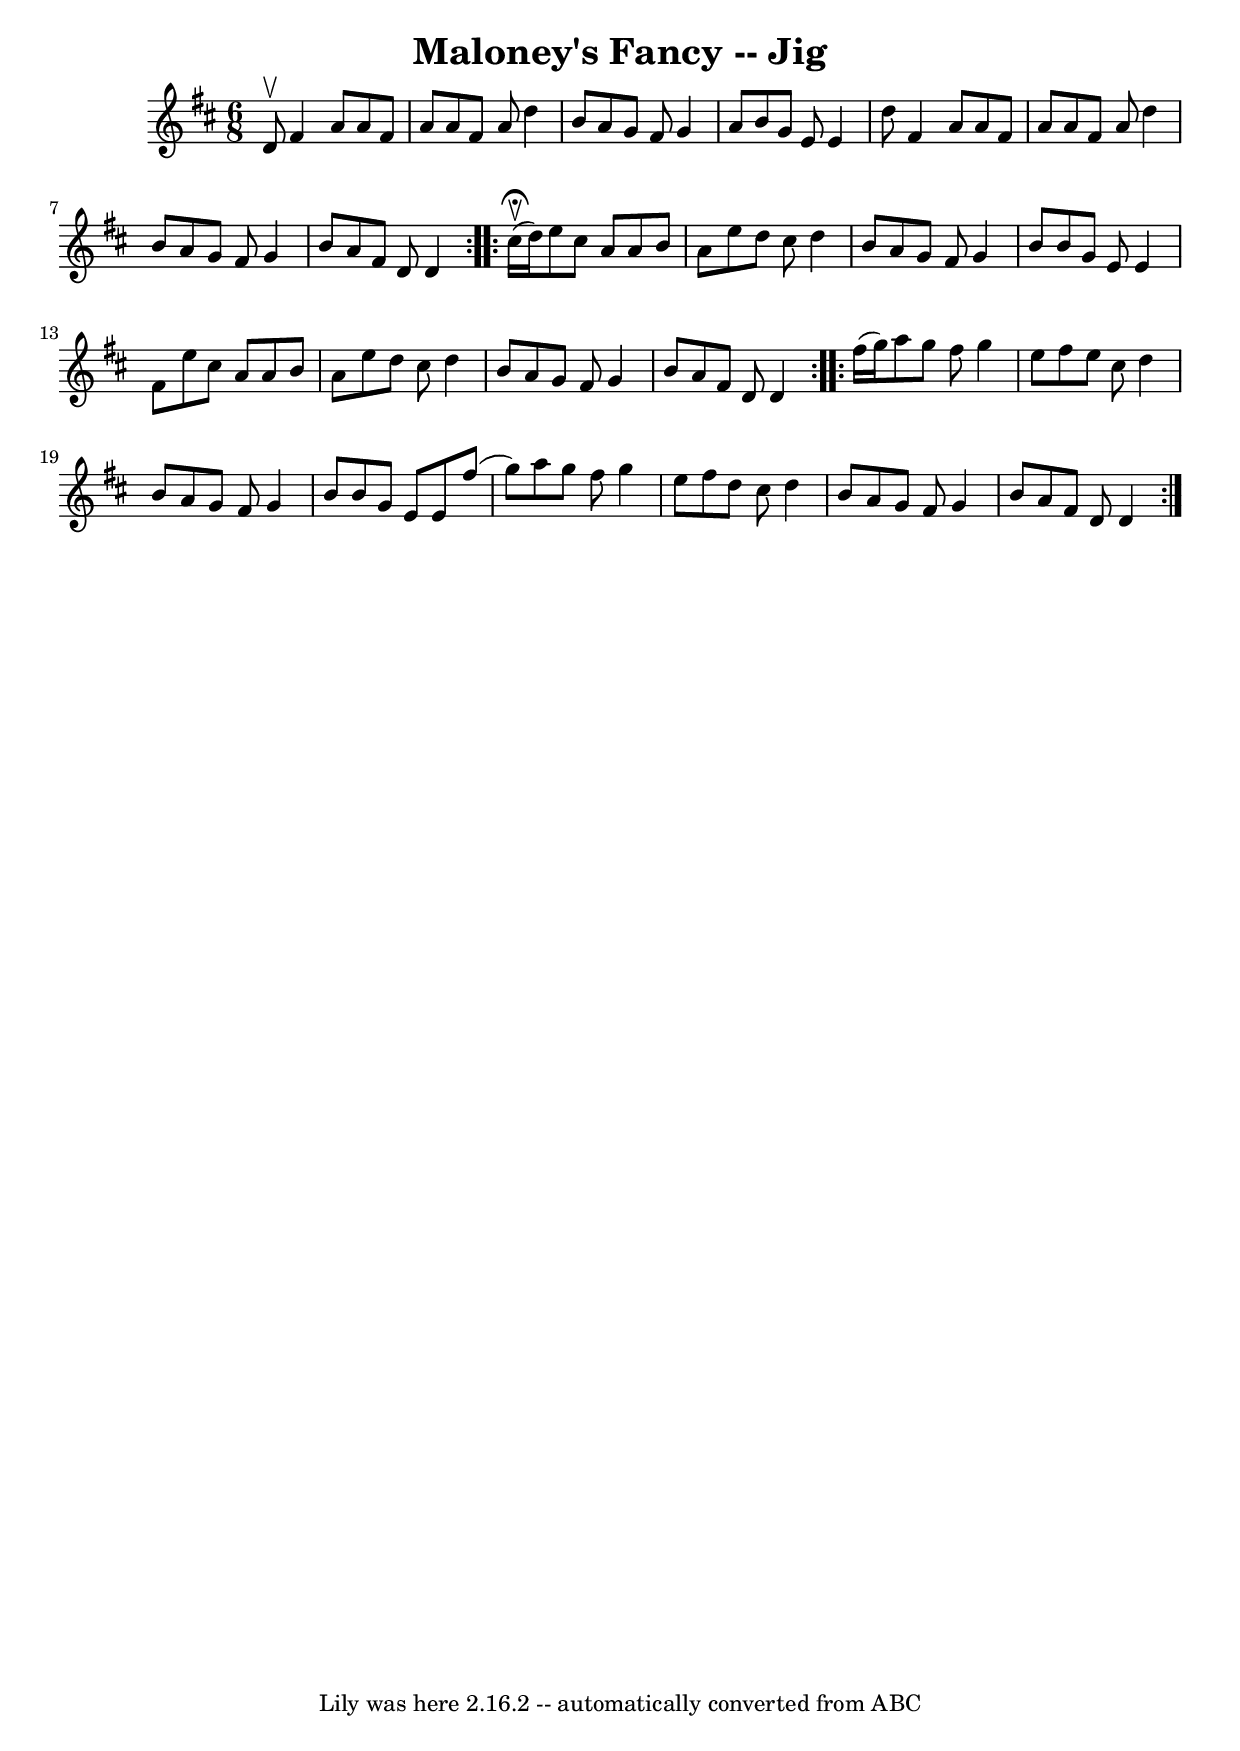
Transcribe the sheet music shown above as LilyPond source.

\version "2.16.2"
\include "Mammoth.ily"
\header {
  %% book = "Ryan's Mammoth Collection"
  crossRefNumber = "1"
  footnotes = "\\\\90 473"
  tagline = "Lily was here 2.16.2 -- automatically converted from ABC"
  title = "Maloney's Fancy -- Jig"

}
voicedefault =  {



  \repeat volta 2 {

    \time 6/8 
    \key d \major d'8^\upbow |
    fis'4 a'8 a'8 fis'8 
    a'8    |
    a'8 fis'8 a'8 d''4 b'8    |
    a'8    
    g'8 fis'8 g'4 a'8    |
    b'8 g'8 e'8 e'4 d''8    
    |
    fis'4 a'8 a'8 fis'8 a'8    |
    a'8 fis'8    
    a'8 d''4 b'8    |
    a'8 g'8 fis'8 g'4 b'8    |
    
    a'8 fis'8 d'8 d'4    
  }     
  \repeat volta 2 {
    cis''16 
    ^\fermata^\upbow(d''16) |
    e''8 cis''8 a'8 a'8 b'8  
    a'8    |
    e''8 d''8 cis''8 d''4 b'8    |
    a'8    
    g'8 fis'8 g'4 b'8    |
    b'8 g'8 e'8 e'4 fis'8    
    |
    e''8 cis''8 a'8 a'8 b'8 a'8    |
    e''8    
    d''8 cis''8 d''4 b'8    |
    a'8 g'8 fis'8 g'4 b'8   
    |
    a'8 fis'8 d'8 d'4  
  }     
  \repeat volta 2 {
    fis''16 (
    g''16) |
    a''8 g''8 fis''8 g''4 e''8    |
    
    fis''8 e''8 cis''8 d''4 b'8    |
    a'8 g'8 fis'8    
    g'4 b'8    |
    b'8 g'8 e'8 e'8 fis''8 (g''8)   
    |
    a''8 g''8 fis''8 g''4 e''8    |
    fis''8    
    d''8 cis''8 d''4 b'8    |
    a'8 g'8 fis'8 g'4 b'8   
    |
    a'8 fis'8 d'8 d'4      
  }   

}

\score{
  <<

    \context Staff="default"
    {
      \voicedefault 
      
    }

  >>
  \layout {
    
  }
  \midi {
  }

}
